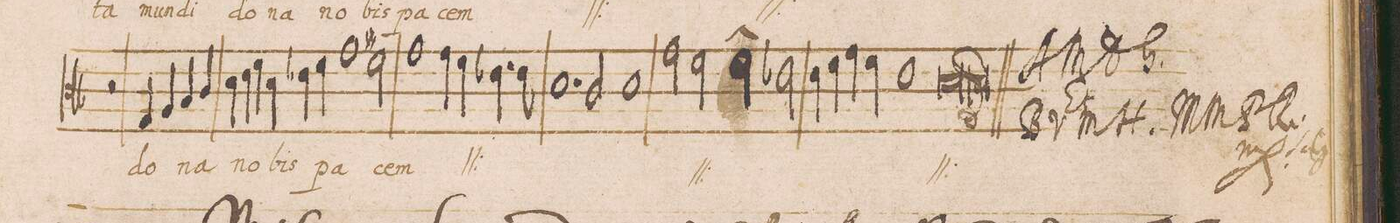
**kern	**text
*I"DISCANTVS	*
*clefC3	*
*k[b-]	*
*met(C|)	*
*M2/1	*
2r	.
=50-	=50-
4G/	do-
4A/	.
4B-/	-na
4c/	.
4d\	no-
4eny\	.
4f\	.
4d\	-bis
=51-	=51-
4e-X\	.
4f\	pa-
1g\	.
2f#X\	.
=52-	=52-
1g\	-cem
*	*ij
4g\	do-
4fny\	.
4.e-X\	.
8e-\	-na
=53-	=53-
1.d\	no-
2c/	-bis
=54-	=54-
1d\	pa-
2g\	.
2f\	-cem
=55-	=55-
2f\	do-
2e-X\	-na
4e-\	no-
4f\	.
4g\	-bis
4f\	.
=56-	=56-
1e-i\	pa-
1d\;l	-cem
*	*Xij
==	==
*-	*-
